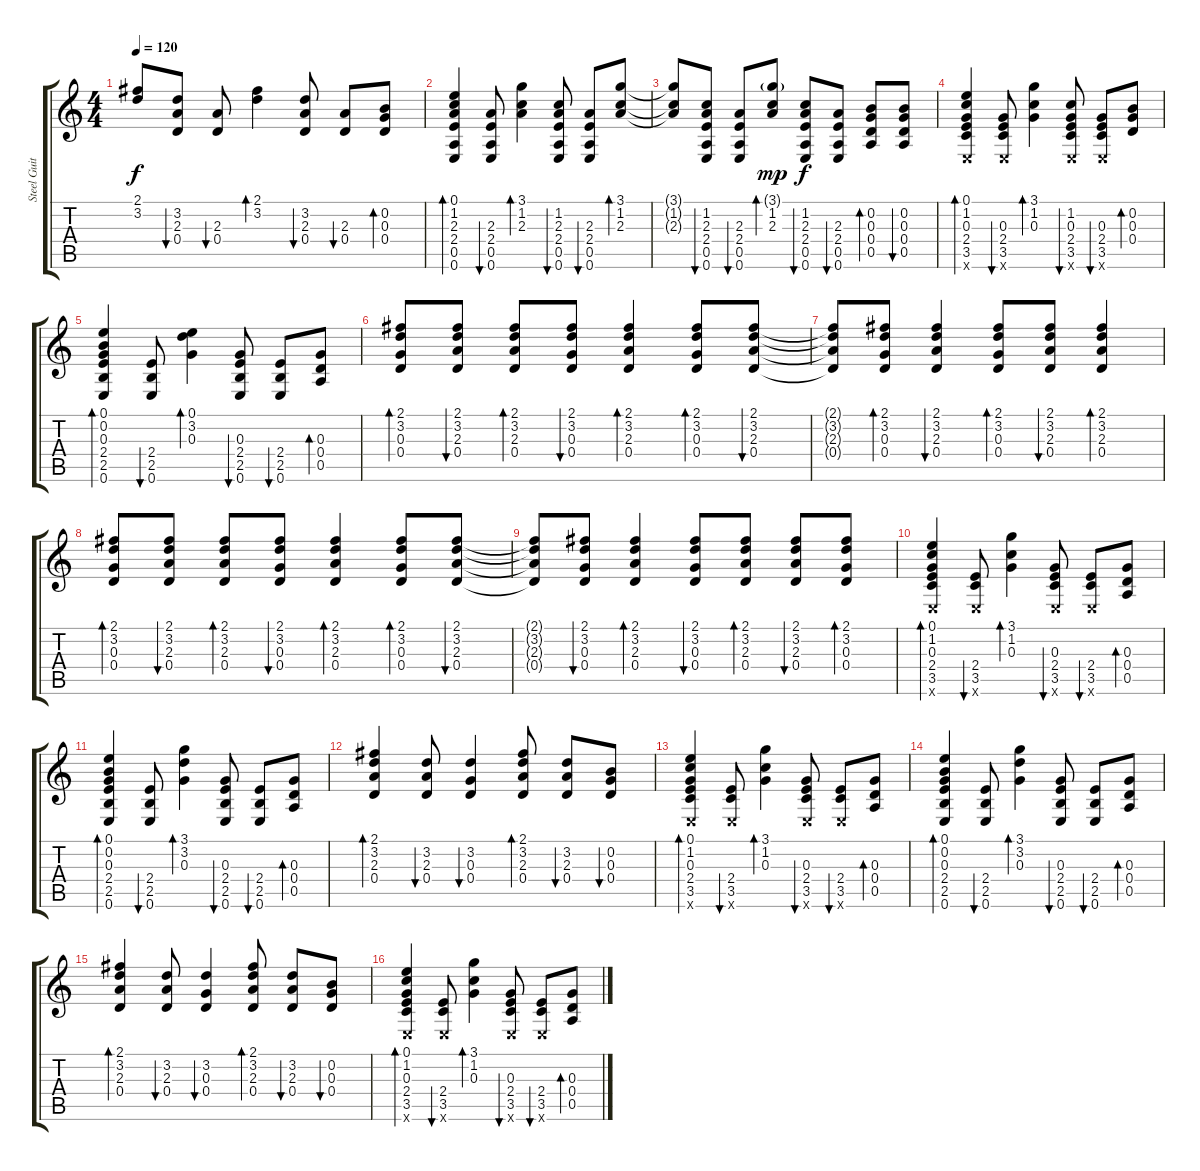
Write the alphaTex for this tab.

\track ("Steel Guitar (Left)" "Steel Guit") {instrument acousticguitarsteel}
\staff {score tabs}
\tuning (E4 B3 G3 D3 A2 E2) {hide}
\ts (4 4)
\tempo 120
\clef g2
\ks c
(2.1{t} 3.2{t}).8{dy f} (3.2 2.3 0.4).8{bu 60} (2.3 0.4).8{bu 60} (2.1 3.2).4{bd 60} (3.2 2.3 0.4).8{bu 60} (2.3 0.4).8{bu 60} (0.2 0.3 0.4).8{bd 60} |
(0.1 1.2 2.3 2.4 0.5 0.6).4{bd 60} (2.3 2.4 0.5 0.6).8{bu 60} (3.1 1.2 2.3).4{bd 60} (1.2 2.3 2.4 0.5 0.6).8{bu 60} (2.3 2.4 0.5 0.6).8{bu 60} (3.1 1.2 2.3).8{bd 60} |
(3.1{t} 1.2{t} 2.3{t}).8 (1.2 2.3 2.4 0.5 0.6).8{bu 60} (2.3 2.4 0.5 0.6).8{bu 60} (3.1{g} 1.2 2.3).8{bd 60 dy mp} (1.2 2.3 2.4 0.5 0.6).8{bu 60 dy f} (2.3 2.4 0.5 0.6).8{bu 60} (0.2 0.3 0.4 0.5).8{bd 60} (0.2 0.3 0.4 0.5).8{bu 60} |
(0.1 1.2 0.3 2.4 3.5 0.6{x}).4{bd 60} (0.3 2.4 3.5 0.6{x}).8{bu 60} (3.1 1.2 0.3).4{bd 60} (1.2 0.3 2.4 3.5 0.6{x}).8{bu 60} (0.3 2.4 3.5 0.6{x}).8{bu 60} (0.2 0.3 0.4).8{bd 60} |
(0.1 0.2 0.3 2.4 2.5 0.6).4{bd 60} (2.4 2.5 0.6).8{bu 60} (0.1 3.2 0.3).4{bd 60} (0.3 2.4 2.5 0.6).8{bu 60} (2.4 2.5 0.6).8{bu 60} (0.3 0.4 0.5).8{bd 60} |
(2.1 3.2 0.3 0.4).8{bd 60} (2.1 3.2 2.3 0.4).8{bu 60} (2.1 3.2 2.3 0.4).8{bd 60} (2.1 3.2 0.3 0.4).8{bu 60} (2.1 3.2 2.3 0.4).4{bd 60} (2.1 3.2 0.3 0.4).8{bd 60} (2.1 3.2 2.3 0.4).8{bu 60} |
(2.1{t} 3.2{t} 2.3{t} 0.4{t}).8 (2.1 3.2 0.3 0.4).8{bd 60} (2.1 3.2 2.3 0.4).4{bu 60} (2.1 3.2 0.3 0.4).8{bd 60} (2.1 3.2 2.3 0.4).8{bu 60} (2.1 3.2 2.3 0.4).4{bd 60} |
(2.1 3.2 0.3 0.4).8{bd 60} (2.1 3.2 2.3 0.4).8{bu 60} (2.1 3.2 2.3 0.4).8{bd 60} (2.1 3.2 0.3 0.4).8{bu 60} (2.1 3.2 2.3 0.4).4{bd 60} (2.1 3.2 0.3 0.4).8{bd 60} (2.1 3.2 2.3 0.4).8{bu 60} |
(2.1{t} 3.2{t} 2.3{t} 0.4{t}).8 (2.1 3.2 0.3 0.4).8{bu 60} (2.1 3.2 2.3 0.4).4{bd 60} (2.1 3.2 0.3 0.4).8{bu 60} (2.1 3.2 2.3 0.4).8{bd 60} (2.1 3.2 2.3 0.4).8{bu 60} (2.1 3.2 0.3 0.4).8{bd 60} |
(0.1 1.2 0.3 2.4 3.5 0.6{x}).4{bd 60} (2.4 3.5 0.6{x}).8{bu 60} (3.1 1.2 0.3).4{bd 60} (0.3 2.4 3.5 0.6{x}).8{bu 60} (2.4 3.5 0.6{x}).8{bu 60} (0.3 0.4 0.5).8{bd 60} |
(0.1 0.2 0.3 2.4 2.5 0.6).4{bd 60} (2.4 2.5 0.6).8{bu 60} (3.1 3.2 0.3).4{bd 60} (0.3 2.4 2.5 0.6).8{bu 60} (2.4 2.5 0.6).8{bu 60} (0.3 0.4 0.5).8{bd 60} |
(2.1 3.2 2.3 0.4).4{bd 60} (3.2 2.3 0.4).8{bu 60} (3.2 0.3 0.4).4{bu 60} (2.1 3.2 2.3 0.4).8{bd 60} (3.2 2.3 0.4).8{bu 60} (0.2 0.3 0.4).8{bu 60} |
(0.1 1.2 0.3 2.4 3.5 0.6{x}).4{bd 60} (2.4 3.5 0.6{x}).8{bu 60} (3.1 1.2 0.3).4{bd 60} (0.3 2.4 3.5 0.6{x}).8{bu 60} (2.4 3.5 0.6{x}).8{bu 60} (0.3 0.4 0.5).8{bd 60} |
(0.1 0.2 0.3 2.4 2.5 0.6).4{bd 60} (2.4 2.5 0.6).8{bu 60} (3.1 3.2 0.3).4{bd 60} (0.3 2.4 2.5 0.6).8{bu 60} (2.4 2.5 0.6).8{bu 60} (0.3 0.4 0.5).8{bd 60} |
(2.1 3.2 2.3 0.4).4{bd 60} (3.2 2.3 0.4).8{bu 60} (3.2 0.3 0.4).4{bu 60} (2.1 3.2 2.3 0.4).8{bd 60} (3.2 2.3 0.4).8{bu 60} (0.2 0.3 0.4).8{bu 60} |
(0.1 1.2 0.3 2.4 3.5 0.6{x}).4{bd 60} (2.4 3.5 0.6{x}).8{bu 60} (3.1 1.2 0.3).4{bd 60} (0.3 2.4 3.5 0.6{x}).8{bu 60} (2.4 3.5 0.6{x}).8{bu 60} (0.3 0.4 0.5).8{bd 60}
